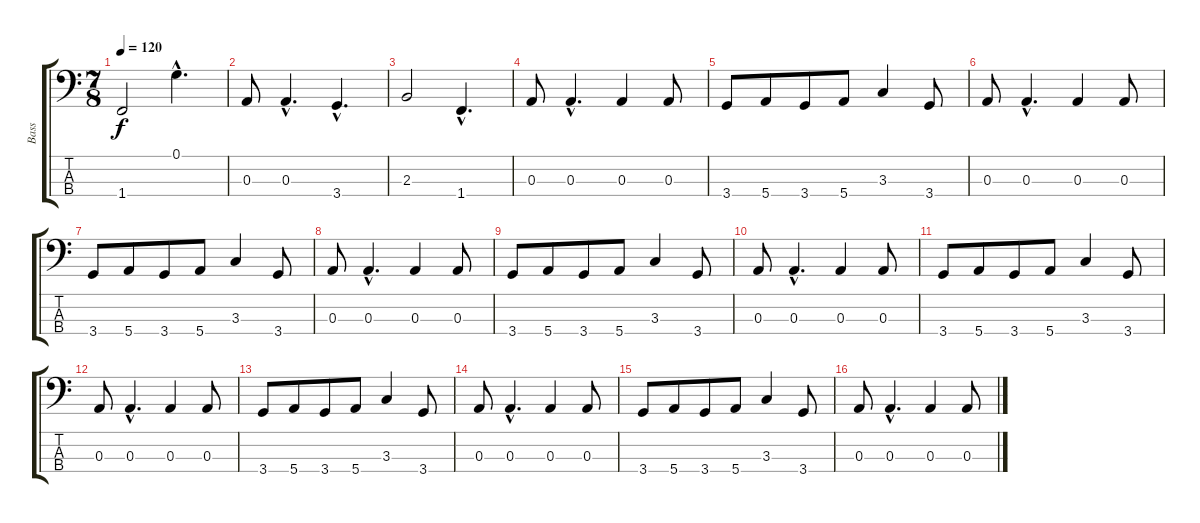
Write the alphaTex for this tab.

\track ("Bass" "Bass") {instrument electricbassfinger}
\staff {score tabs}
\tuning (G2 D2 A1 E1) {hide}
\ts (7 8)
\tempo 120
\clef f4
\ks c
1.4.2{dy f} 0.1{hac}.4{d} |
0.3.8 0.3{hac}.4{d} 3.4{hac}.4{d} |
2.3.2 1.4{hac}.4{d} |
0.3.8 0.3{hac}.4{d} 0.3.4 0.3.8 |
3.4.8 5.4.8 3.4.8 5.4.8 3.3.4 3.4.8 |
0.3.8 0.3{hac}.4{d} 0.3.4 0.3.8 |
3.4.8 5.4.8 3.4.8 5.4.8 3.3.4 3.4.8 |
0.3.8 0.3{hac}.4{d} 0.3.4 0.3.8 |
3.4.8 5.4.8 3.4.8 5.4.8 3.3.4 3.4.8 |
0.3.8 0.3{hac}.4{d} 0.3.4 0.3.8 |
3.4.8 5.4.8 3.4.8 5.4.8 3.3.4 3.4.8 |
0.3.8 0.3{hac}.4{d} 0.3.4 0.3.8 |
3.4.8 5.4.8 3.4.8 5.4.8 3.3.4 3.4.8 |
0.3.8 0.3{hac}.4{d} 0.3.4 0.3.8 |
3.4.8 5.4.8 3.4.8 5.4.8 3.3.4 3.4.8 |
0.3.8 0.3{hac}.4{d} 0.3.4 0.3.8
